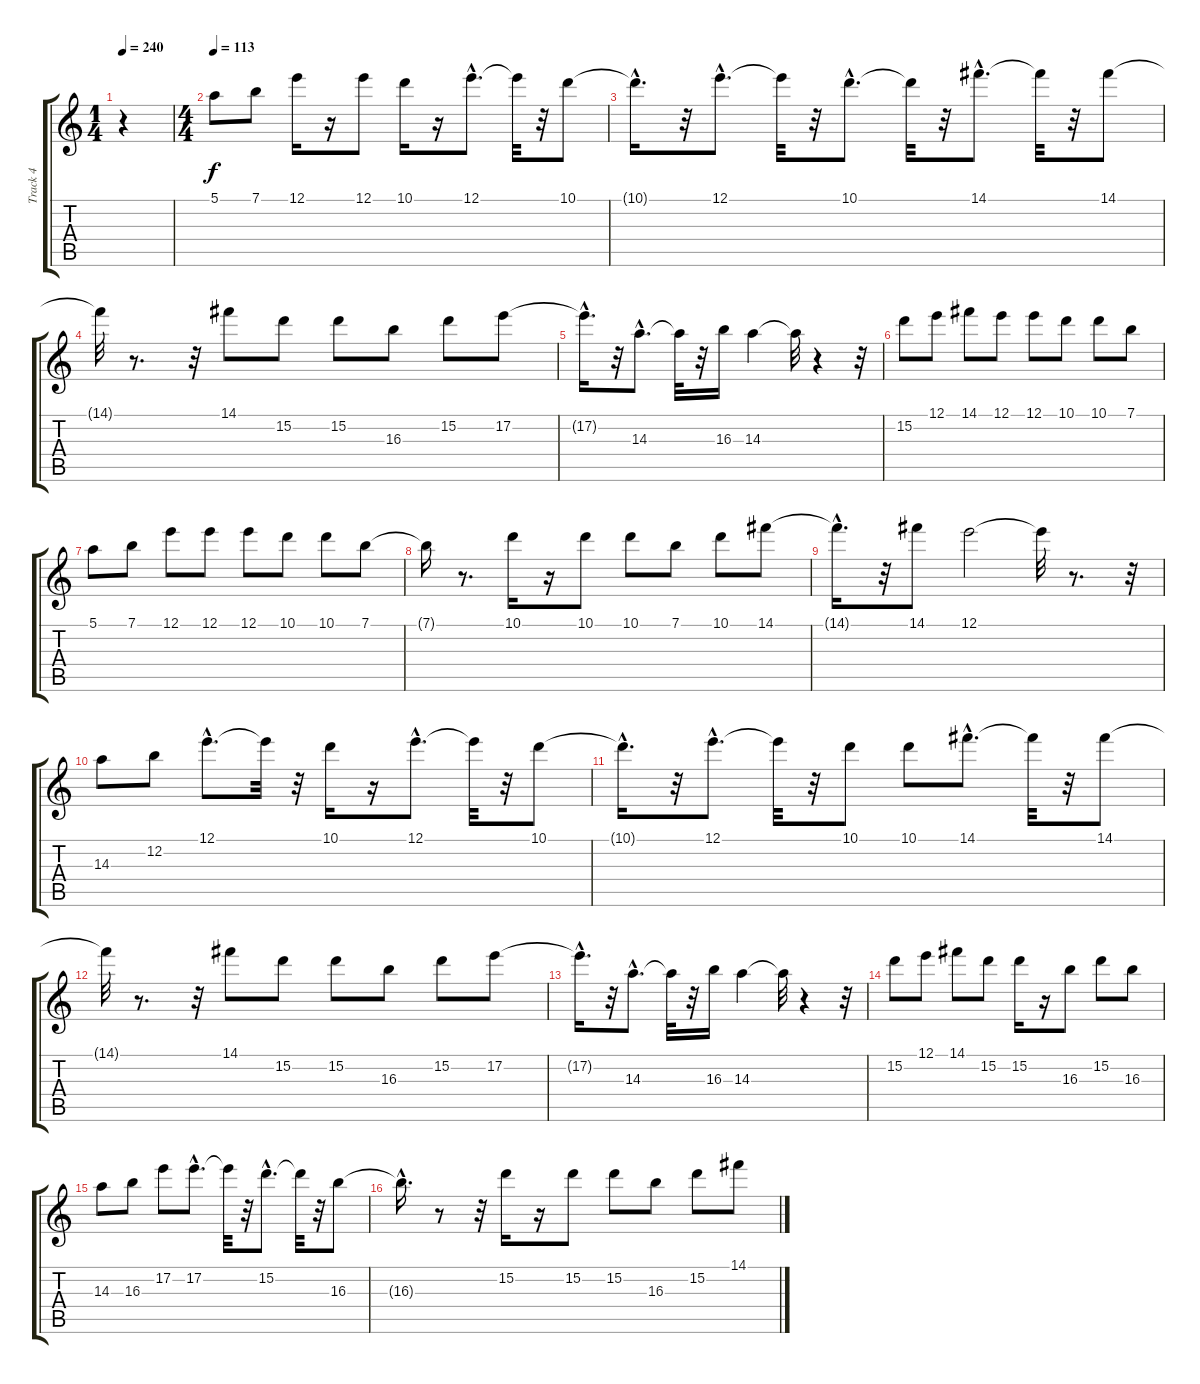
\track ("Track 4" "Track 4") {instrument overdrivenguitar}
\staff {score tabs}
\tuning (E4 B3 G3 D3 A2 E2) {hide}
\ts (1 4)
\tempo 240
\clef g2
\ks c
r.4{dy f instrument overdrivenguitar} |
\ts (4 4)
\tempo 113
5.1.8 7.1.8 12.1.16 r.16 12.1.8 10.1.16 r.16 12.1{hac}.8{d} 12.1{t}.32 r.32 10.1.8 |
10.1{hac t}.16{d} r.32 12.1{hac}.8{d} 12.1{t}.32 r.32 10.1{hac}.8{d} 10.1{t}.32 r.32 14.1{hac}.8{d} 14.1{t}.32 r.32 14.1.8 |
14.1{t}.32 r.8{d} r.32 14.1.8 15.2.8 15.2.8 16.3.8 15.2.8 17.2.8 |
17.2{hac t}.16{d} r.32 14.3{hac}.8{d} 14.3{t}.32 r.32 16.3.16 14.3.4 14.3{t}.32 r.4 r.32 |
15.2.8 12.1.8 14.1.8 12.1.8 12.1.8 10.1.8 10.1.8 7.1.8 |
5.1.8 7.1.8 12.1.8 12.1.8 12.1.8 10.1.8 10.1.8 7.1.8 |
7.1{t}.16 r.8{d} 10.1.16 r.16 10.1.8 10.1.8 7.1.8 10.1.8 14.1.8 |
14.1{hac t}.16{d} r.32 14.1.8 12.1.2 12.1{t}.32 r.8{d} r.32 |
14.3.8 12.2.8 12.1{hac}.8{d} 12.1{t}.32 r.32 10.1.16 r.16 12.1{hac}.8{d} 12.1{t}.32 r.32 10.1.8 |
10.1{hac t}.16{d} r.32 12.1{hac}.8{d} 12.1{t}.32 r.32 10.1.8 10.1.8 14.1{hac}.8{d} 14.1{t}.32 r.32 14.1.8 |
14.1{t}.32 r.8{d} r.32 14.1.8 15.2.8 15.2.8 16.3.8 15.2.8 17.2.8 |
17.2{hac t}.16{d} r.32 14.3{hac}.8{d} 14.3{t}.32 r.32 16.3.16 14.3.4 14.3{t}.32 r.4 r.32 |
15.2.8 12.1.8 14.1.8 15.2.8 15.2.16 r.16 16.3.8 15.2.8 16.3.8 |
14.3.8 16.3.8 17.2.8 17.2{hac}.8{d} 17.2{t}.32 r.32 15.2{hac}.8{d} 15.2{t}.32 r.32 16.3.8 |
16.3{hac t}.16{d} r.8 r.32 15.2.16 r.16 15.2.8 15.2.8 16.3.8 15.2.8 14.1.8
